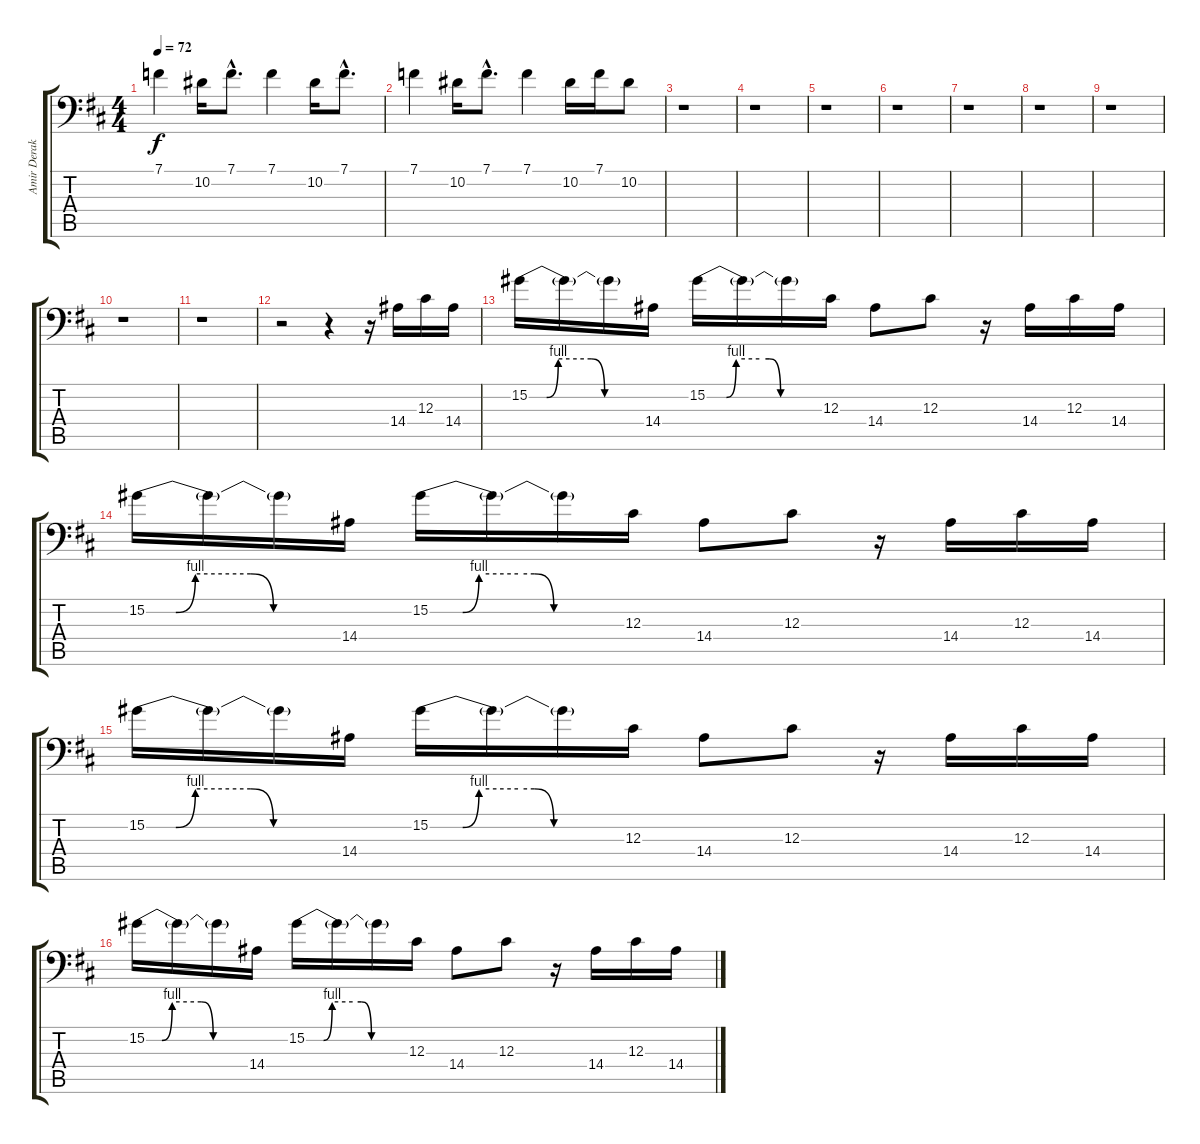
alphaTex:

\track ("Amir Derakh (6-String Gtr. Synth 3)" "Amir Derak") {instrument lead1square}
\staff {score tabs}
\tuning (Bb3 F3 Db3 Ab2 Eb2 Bb1) {hide}
\ts (4 4)
\tempo 72
\clef f4
\ks d
7.1.4{dy f} 10.2.16 7.1{hac}.8{d} 7.1.4 10.2.16 7.1{hac}.8{d} |
7.1.4 10.2.16 7.1{hac}.8{d} 7.1.4 10.2.16 7.1.16 10.2.8 |
r.1 |
r.1 |
r.1 |
r.1 |
r.1 |
r.1 |
r.1 |
r.1 |
r.1 |
r.2 r.4 r.16 14.4.16 12.3.16 14.4.16 |
15.2{be (custom 0 0 9 0 15 4 32 4 39 0 45 0 60 0)}.16 15.2{t}.16 15.2{t}.16 14.4.16 15.2{be (custom 0 0 10 0 15 4 27 4 32 4 38 0 45 0 60 0)}.16 15.2{t}.16 15.2{t}.16 12.3.16 14.4.8 12.3.8 r.16 14.4.16 12.3.16 14.4.16 |
15.2{be (custom 0 0 9 0 15 4 32 4 39 0 45 0 60 0)}.16 15.2{t}.16 15.2{t}.16 14.4.16 15.2{be (custom 0 0 10 0 15 4 27 4 32 4 38 0 45 0 60 0)}.16 15.2{t}.16 15.2{t}.16 12.3.16 14.4.8 12.3.8 r.16 14.4.16 12.3.16 14.4.16 |
15.2{be (custom 0 0 9 0 15 4 32 4 39 0 45 0 60 0)}.16 15.2{t}.16 15.2{t}.16 14.4.16 15.2{be (custom 0 0 10 0 15 4 27 4 32 4 38 0 45 0 60 0)}.16 15.2{t}.16 15.2{t}.16 12.3.16 14.4.8 12.3.8 r.16 14.4.16 12.3.16 14.4.16 |
15.2{be (custom 0 0 9 0 15 4 32 4 39 0 45 0 60 0)}.16 15.2{t}.16 15.2{t}.16 14.4.16 15.2{be (custom 0 0 10 0 15 4 27 4 32 4 38 0 45 0 60 0)}.16 15.2{t}.16 15.2{t}.16 12.3.16 14.4.8 12.3.8 r.16 14.4.16 12.3.16 14.4.16
